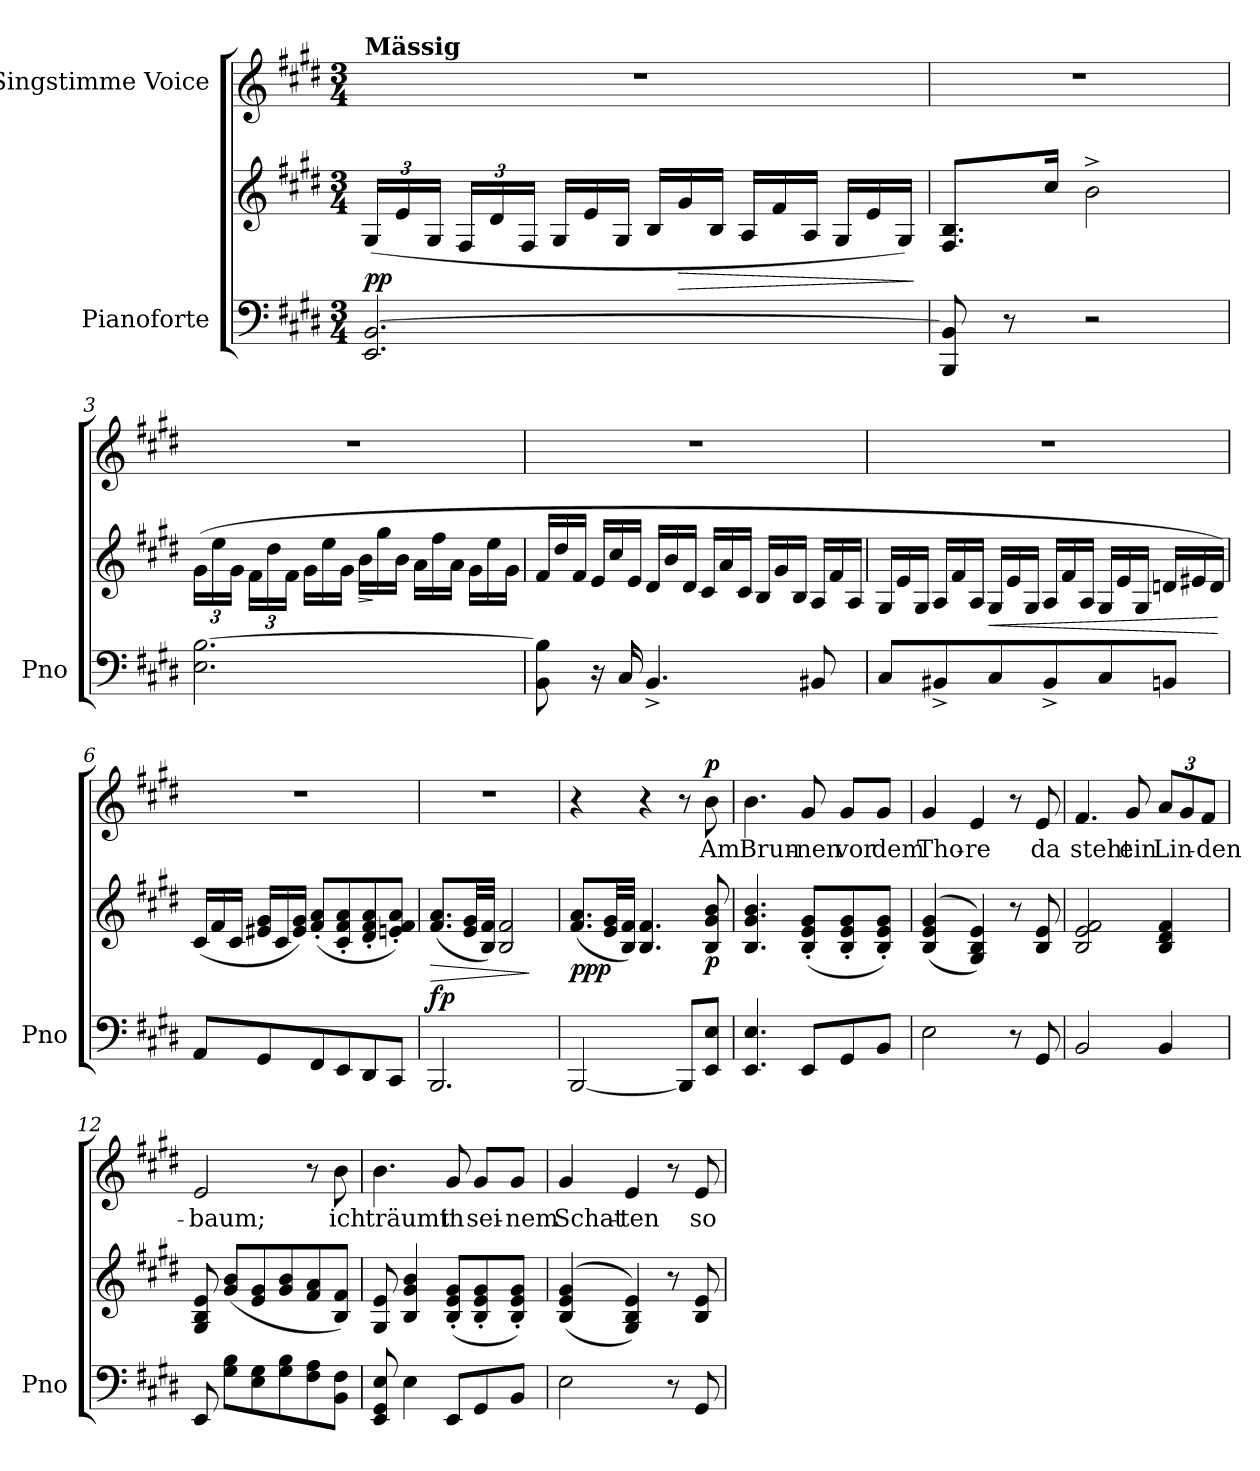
**kern	**kern	**dynam	**kern	**text	**dynam
*part2	*part2	*part2	*part1	*part1	*part1
*staff3	*staff2	*staff2/3	*staff1	*staff1	*staff1
*I"Pianoforte	*	*	*I"Singstimme Voice	*	*
*I'Pno	*	*	*	*	*
*clefF4	*clefG2	*	*clefG2	*	*
*k[f#c#g#d#]	*k[f#c#g#d#]	*	*k[f#c#g#d#]	*	*
*M3/4	*M3/4	*	*M3/4	*	*
*MM70	*MM70	*	*MM70	*	*
*	*Xbrackettup	*	*	*	*
=1	=1	=1	=1	=1	=1
!	!	!	!LO:TX:a:B:t=Mässig	!	!
!	!	!LO:DY:a=2	!	!	!
2.EE/ [2.BB/	(<24G#/LL	pp	2.r	.	.
.	24e/	.	.	.	.
.	24G#/JJ	.	.	.	.
.	24F#/LL	.	.	.	.
.	24d#/	.	.	.	.
.	24F#/JJ	.	.	.	.
*	*Xtuplet	*	*	*	*
.	24G#/LL	.	.	.	.
.	24e/	.	.	.	.
.	24G#/JJ	.	.	.	.
.	24B/LL	.	.	.	.
!	!	!LO:HP:b	!	!	!
.	24g#/	>	.	.	.
.	24B/JJ	.	.	.	.
.	24A/LL	.	.	.	.
.	24f#/	.	.	.	.
.	24A/JJ	.	.	.	.
.	24G#/LL	.	.	.	.
.	24e/	.	.	.	.
.	24G#/JJ)	.	.	.	.
.	.	]	.	.	.
=2	=2	=2	=2	=2	=2
8BBB/ 8BB/]	8.F#/ 8.B/L	.	2.r	.	.
8r	.	.	.	.	.
.	16cc#/Jk	.	.	.	.
2r	2b^\	.	.	.	.
=3	=3	=3	=3	=3	=3
*	*tuplet	*	*	*	*
2.E\ [2.B\	(>24g#\LL	.	2.r	.	.
.	24ee\	.	.	.	.
.	24g#\JJ	.	.	.	.
.	24f#\LL	.	.	.	.
.	24dd#\	.	.	.	.
.	24f#\JJ	.	.	.	.
*	*Xtuplet	*	*	*	*
.	24g#\LL	.	.	.	.
.	24ee\	.	.	.	.
.	24g#\JJ	.	.	.	.
!	!	!LO:HP:b	!	!	!
.	24b\LL	>	.	.	.
.	24gg#\	]	.	.	.
.	24b\JJ	.	.	.	.
.	24a\LL	.	.	.	.
.	24ff#\	.	.	.	.
.	24a\JJ	.	.	.	.
.	24g#\LL	.	.	.	.
.	24ee\	.	.	.	.
.	24g#\JJ	.	.	.	.
!!LO:LB:g=z
=4	=4	=4	=4	=4	=4
8BB\ 8B\]	24f#/LL	.	2.r	.	.
.	24dd#/	.	.	.	.
.	24f#/JJ	.	.	.	.
16r	24e/LL	.	.	.	.
.	24cc#/	.	.	.	.
16C#/	.	.	.	.	.
.	24e/JJ	.	.	.	.
4.BB^/	24d#/LL	.	.	.	.
.	24b/	.	.	.	.
.	24d#/JJ	.	.	.	.
.	24c#/LL	.	.	.	.
.	24a/	.	.	.	.
.	24c#/JJ	.	.	.	.
.	24B/LL	.	.	.	.
.	24g#/	.	.	.	.
.	24B/JJ	.	.	.	.
8BB#X/	24A/LL	.	.	.	.
.	24f#/	.	.	.	.
.	24A/JJ	.	.	.	.
=5	=5	=5	=5	=5	=5
8C#/L	24G#/LL	.	2.r	.	.
.	24e/	.	.	.	.
.	24G#/JJ	.	.	.	.
8BB#X^/	24A/LL	.	.	.	.
.	24f#/	.	.	.	.
.	24A/JJ	.	.	.	.
!	!	!LO:HP:b	!	!	!
8C#/	24G#/LL	<	.	.	.
.	24e/	.	.	.	.
.	24G#/JJ	.	.	.	.
8BB#^/	24A/LL	.	.	.	.
.	24f#/	.	.	.	.
.	24A/JJ	.	.	.	.
8C#/	24G#/LL	.	.	.	.
.	24e/	.	.	.	.
.	24G#/JJ	.	.	.	.
8BBn/J	24dn/LL	.	.	.	.
.	24e#X/	.	.	.	.
.	24d/JJ)	.	.	.	.
.	.	[	.	.	.
=6	=6	=6	=6	=6	=6
8AA/L	(<24c#/LL	.	2.r	.	.
.	24f#/	.	.	.	.
.	24c#/JJ	.	.	.	.
8GG#/	24e#X/ 24g#/LL	.	.	.	.
.	24c#/	.	.	.	.
.	24e#/ 24g#/JJ)	.	.	.	.
8FF#/	(<8f#/' 8a/'L	.	.	.	.
8EE/	8c#/' 8f#/' 8a/'	.	.	.	.
8DD#/	8d#/' 8f#/' 8a/'	.	.	.	.
8CC#/J	8en/' 8f#/' 8a/'J)	.	.	.	.
!!LO:LB:g=z
=7	=7	=7	=7	=7	=7
!	!	!LO:HP:b	!	!	!
!	!	!LO:DY:n=1:a=2	!	!	!
2.BBB/	(<8.f#/ 8.a/L	> fp	2.r	.	.
.	32e/ 32g#/LL	.	.	.	.
.	32B/ 32f#/JJJ)	.	.	.	.
.	2B/ 2f#/	.	.	.	.
.	.	]	.	.	.
=8	=8	=8	=8	=8	=8
!	!	!LO:DY:b	!	!	!
[2BBB/	(<8.f#/ 8.a/L	ppp	4r	.	.
.	32e/ 32g#/LL	.	.	.	.
.	32B/ 32f#/JJJ)	.	.	.	.
.	4.B/ 4.f#/	.	4r	.	.
8BBB/L]	.	.	8r	.	.
!	!	!LO:DY:b	!	!LO:LY:b	!LO:DY:a
8EE/ 8E/J	8B/ 8g#/ 8b/	p	8b\	Am	p
=9	=9	=9	=9	=9	=9
!	!	!	!	!LO:LY:b	!
4.EE/ 4.E/	4.B/ 4.g#/ 4.b/	.	4.b\	Brun-	.
!	!	!	!	!LO:LY:b	!
8EE/L	(<8B/' 8e/' 8g#/'L	.	8g#/	-nen	.
!	!	!	!	!LO:LY:b	!
8GG#/	8B/' 8e/' 8g#/'	.	8g#/L	vor	.
!	!	!	!	!LO:LY:b	!
8BB/J	8B/' 8e/' 8g#/'J)	.	8g#/J	dem	.
=10	=10	=10	=10	=10	=10
!	!	!	!	!LO:LY:b	!
2E\	(>(<4B/ 4e/ 4g#/	.	4g#/	Tho-	.
!	!	!	!	!LO:LY:b	!
.	4G#/ 4B/ 4e/))	.	4e/	-re	.
8r	8r	.	8r	.	.
!	!	!	!	!LO:LY:b	!
8GG#/	8B/ 8e/	.	8e/	da	.
=11	=11	=11	=11	=11	=11
!	!	!	!	!LO:LY:b	!
2BB/	2B/ 2e/ 2f#/	.	4.f#/	steht	.
!	!	!	!	!LO:LY:b	!
.	.	.	8g#/	ein	.
*	*	*	*Xbrackettup	*	*
!	!	!	!	!LO:LY:b	!
4BB/	4B/ 4d#/ 4f#/	.	12a/L	Lin-	.
.	.	.	12g#/	.	.
!	!	!	!	!LO:LY:b	!
.	.	.	12f#/J	-den-	.
=12	=12	=12	=12	=12	=12
!	!	!	!	!LO:LY:b	!
8EE/	8G#/ 8B/ 8e/	.	2e/	-baum;	.
8G#\ 8B\L	(<8g#/ 8b/L	.	.	.	.
8E\ 8G#\	8e/ 8g#/	.	.	.	.
8G#\ 8B\	8g#/ 8b/	.	.	.	.
8F#\ 8A\	8f#/ 8a/	.	8r	.	.
!	!	!	!	!LO:LY:b	!
8BB\ 8F#\J	8B/ 8f#/J)	.	8b\	ich	.
!!LO:LB:g=z
=13	=13	=13	=13	=13	=13
!	!	!	!	!LO:LY:b	!
8EE/ 8GG#/ 8E/	8G#/ 8e/	.	4.b\	träumt'	.
4E\	4B/ 4g#/ 4b/	.	.	.	.
!	!	!	!	!LO:LY:b	!
8EE/L	(<8B/' 8e/' 8g#/'L	.	8g#/	in	.
!	!	!	!	!LO:LY:b	!
8GG#/	8B/' 8e/' 8g#/'	.	8g#/L	sei-	.
!	!	!	!	!LO:LY:b	!
8BB/J	8B/' 8e/' 8g#/'J)	.	8g#/J	-nem	.
=14	=14	=14	=14	=14	=14
!	!	!	!	!LO:LY:b	!
2E\	(<(>4B/ 4e/ 4g#/	.	4g#/	Schat-	.
!	!	!	!	!LO:LY:b	!
.	4G#/ 4B/ 4e/))	.	4e/	-ten	.
8r	8r	.	8r	.	.
!	!	!	!	!LO:LY:b	!
8GG#/	8B/ 8e/	.	8e/	so	.
=	=	=	=	=	=
*-	*-	*-	*-	*-	*-
